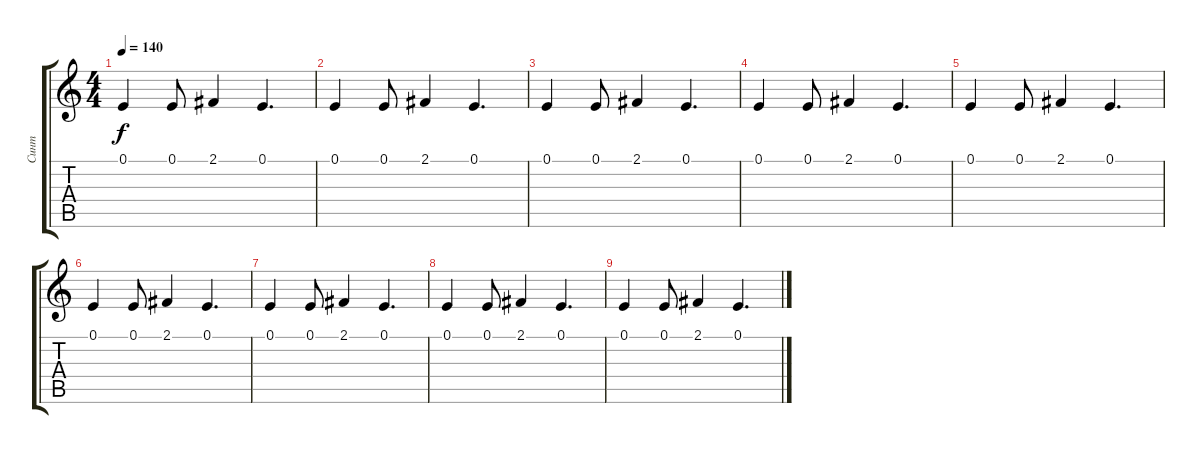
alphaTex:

\track ("Синт" "Синт") {instrument acousticgrandpiano}
\staff {score tabs}
\tuning (E4 B3 G3 D3 A2 E2) {hide}
\ts (4 4)
\tempo 140
\clef g2
\ks c
0.1.4{dy f} 0.1.8 2.1.4 0.1.4{d} |
0.1.4 0.1.8 2.1.4 0.1.4{d} |
0.1.4 0.1.8 2.1.4 0.1.4{d} |
0.1.4 0.1.8 2.1.4 0.1.4{d} |
0.1.4 0.1.8 2.1.4 0.1.4{d} |
0.1.4 0.1.8 2.1.4 0.1.4{d} |
0.1.4 0.1.8 2.1.4 0.1.4{d} |
0.1.4 0.1.8 2.1.4 0.1.4{d} |
0.1.4 0.1.8 2.1.4 0.1.4{d}
